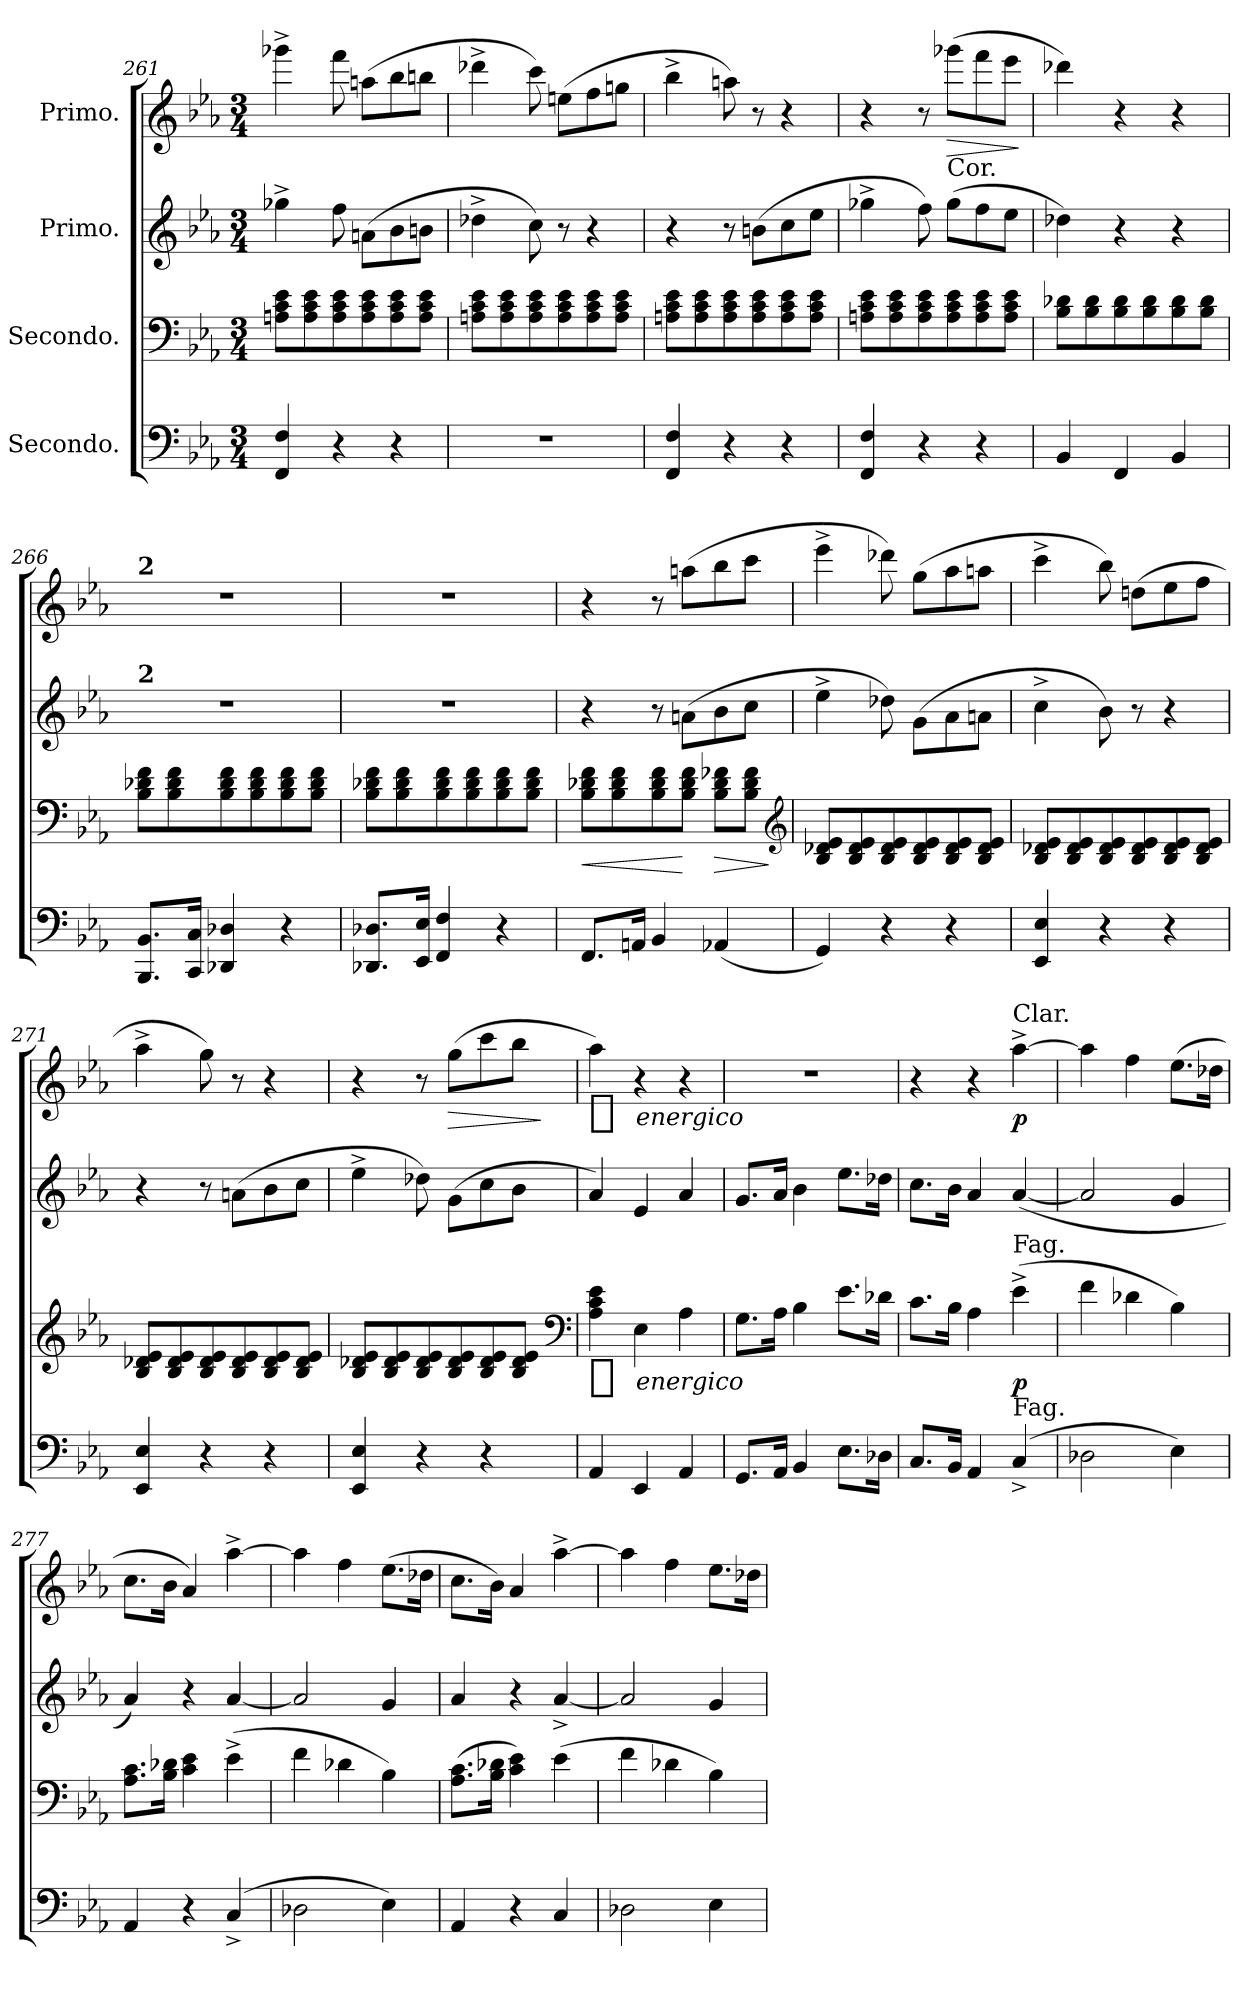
**kern	**kern	**dynam	**kern	**kern	**dynam
*part4	*part3	*part3	*part2	*part1	*part1
*staff4	*staff3	*staff3	*staff2	*staff1	*staff1
*I"Secondo.	*I"Secondo.	*	*I"Primo.	*I"Primo.	*
*clefF4	*clefF4	*	*clefG2	*clefG2	*
*k[b-e-a-]	*k[b-e-a-]	*	*k[b-e-a-]	*k[b-e-a-]	*
*c:	*c:	*	*c:	*c:	*
*M3/4	*M3/4	*	*M3/4	*M3/4	*
=261	=261	=261	=261	=261	=261
4FF/ 4F/	8An\ 8c\ 8e-\L	.	4gg-X^<\	4ggg-X^<\	.
.	8A\ 8c\ 8e-\	.	.	.	.
4r	8A\ 8c\ 8e-\	.	8ff\	8fff\	.
.	8A\ 8c\ 8e-\	.	(8an\L	(8aan\L	.
4r	8A\ 8c\ 8e-\	.	8b-\	8bb-\	.
.	8A\ 8c\ 8e-\J	.	8bn\J	8bbn\J	.
=262	=262	=262	=262	=262	=262
2.r	8An\ 8c\ 8e-\L	.	4dd-X^<\	4ddd-X^<\	.
.	8A\ 8c\ 8e-\	.	.	.	.
.	8A\ 8c\ 8e-\	.	8cc\)	8ccc\)	.
.	8A\ 8c\ 8e-\	.	8r	(8een\L	.
.	8A\ 8c\ 8e-\	.	4r	8ff\	.
.	8A\ 8c\ 8e-\J	.	.	8ggn\J	.
=263	=263	=263	=263	=263	=263
4FF/ 4F/	8An\ 8c\ 8e-\L	.	4r	4bb-^<\	.
.	8A\ 8c\ 8e-\	.	.	.	.
4r	8A\ 8c\ 8e-\	.	8r	8aan\)	.
.	8A\ 8c\ 8e-\	.	(8bn\L	8r	.
4r	8A\ 8c\ 8e-\	.	8cc\	4r	.
.	8A\ 8c\ 8e-\J	.	8ee-\J	.	.
=264	=264	=264	=264	=264	=264
4FF/ 4F/	8An\ 8c\ 8e-\L	.	4gg-X^<\	4r	.
.	8A\ 8c\ 8e-\	.	.	.	.
4r	8A\ 8c\ 8e-\	.	8ff\)	8r	.
!	!	!	!LO:TX:a:t=Cor.	!	!
!	!	!	!	!	!LO:HP:b
.	8A\ 8c\ 8e-\	.	(8gg-\L	(8ggg-X\L	>
4r	8A\ 8c\ 8e-\	.	8ff\	8fff\	.
.	8A\ 8c\ 8e-\J	.	8ee-\J	8eee-\J	.
.	.	.	.	.	]
=265	=265	=265	=265	=265	=265
4BB-/	8B-\ 8d-X\L	.	4dd-X\)	4ddd-X\)	.
.	8B-\ 8d-\	.	.	.	.
4FF/	8B-\ 8d-\	.	4r	4r	.
.	8B-\ 8d-\	.	.	.	.
4BB-/	8B-\ 8d-\	.	4r	4r	.
.	8B-\ 8d-\J	.	.	.	.
=266	=266	=266	=266	=266	=266
!	!	!	!	!LO:TX:a:B:t=2	!
!	!	!	!LO:TX:a:B:t=2	!	!
8.BBB-/ 8.BB-/L	8B-\ 8d-X\ 8f\L	.	2.r	2.r	.
.	8B-\ 8d-\ 8f\	.	.	.	.
16CC/ 16C/Jk	.	.	.	.	.
4DD-X/ 4D-X/	8B-\ 8d-\ 8f\	.	.	.	.
.	8B-\ 8d-\ 8f\	.	.	.	.
4r	8B-\ 8d-\ 8f\	.	.	.	.
.	8B-\ 8d-\ 8f\J	.	.	.	.
=267	=267	=267	=267	=267	=267
8.DD-X/ 8.D-X/L	8B-\ 8d-X\ 8f\L	.	2.r	2.r	.
.	8B-\ 8d-\ 8f\	.	.	.	.
16EE-/ 16E-/Jk	.	.	.	.	.
4FF/ 4F/	8B-\ 8d-\ 8f\	.	.	.	.
.	8B-\ 8d-\ 8f\	.	.	.	.
4r	8B-\ 8d-\ 8f\	.	.	.	.
.	8B-\ 8d-\ 8f\J	.	.	.	.
=268	=268	=268	=268	=268	=268
!	!	!LO:HP:b	!	!	!
8.FF/L	8B-\ 8d-X\ 8f\L	<	4r	4r	.
.	8B-\ 8d-\ 8f\	.	.	.	.
16AAn/Jk	.	.	.	.	.
4BB-/	8B-\ 8d-\ 8f\	.	8r	8r	.
.	8B-\ 8d-\ 8f\J	[	(8an\L	(8aan\L	.
!	!	!LO:HP:b	!	!	!
(4AA-X/	8B-\ 8d-\ 8f-X\L	>	8b-\	8bb-\	.
.	8B-\ 8d-\ 8f-\J	.	8cc\J	8ccc\J	.
*	*clefG2	*	*	*	*
.	.	]	.	.	.
=269	=269	=269	=269	=269	=269
4GG/)	8B-/ 8d-X/ 8e-/L	.	4ee-^<\	4eee-^<\	.
.	8B-/ 8d-/ 8e-/	.	.	.	.
4r	8B-/ 8d-/ 8e-/	.	8dd-X\)	8ddd-X\)	.
.	8B-/ 8d-/ 8e-/	.	(8g\L	(8gg\L	.
4r	8B-/ 8d-/ 8e-/	.	8a-\	8aa-\	.
.	8B-/ 8d-/ 8e-/J	.	8an\J	8aan\J	.
=270	=270	=270	=270	=270	=270
4EE-/ 4E-/	8B-/ 8d-X/ 8e-/L	.	4cc^<\	4ccc^<\	.
.	8B-/ 8d-/ 8e-/	.	.	.	.
4r	8B-/ 8d-/ 8e-/	.	8b-\)	8bb-\)	.
.	8B-/ 8d-/ 8e-/	.	8r	(8ddn\L	.
4r	8B-/ 8d-/ 8e-/	.	4r	8ee-\	.
.	8B-/ 8d-/ 8e-/J	.	.	8ff\J	.
=271	=271	=271	=271	=271	=271
4EE-/ 4E-/	8B-/ 8d-X/ 8e-/L	.	4r	4aa-^<\	.
.	8B-/ 8d-/ 8e-/	.	.	.	.
4r	8B-/ 8d-/ 8e-/	.	8r	8gg\)	.
.	8B-/ 8d-/ 8e-/	.	(8an\L	8r	.
4r	8B-/ 8d-/ 8e-/	.	8b-\	4r	.
.	8B-/ 8d-/ 8e-/J	.	8cc\J	.	.
=272	=272	=272	=272	=272	=272
4EE-/ 4E-/	8B-/ 8d-X/ 8e-/L	.	4ee-^<\	4r	.
.	8B-/ 8d-/ 8e-/	.	.	.	.
4r	8B-/ 8d-/ 8e-/	.	8dd-X\)	8r	.
!	!	!	!	!	!LO:HP:b
.	8B-/ 8d-/ 8e-/	.	(8g\L	(8gg\L	>
4r	8B-/ 8d-/ 8e-/	.	8cc\	8ccc\	.
.	8B-/ 8d-/ 8e-/J	.	8b-\J	8bb-\J	.
*	*clefF4	*	*	*	*
.	.	.	.	.	]
=273	=273	=273	=273	=273	=273
!	!	!LO:DY:t=%s energico	!	!	!LO:DY:t=%s energico
4AA-/	4A-\ 4c\ 4e-\	ff	4a-/)	4aa-\)	ff
4EE-/	4E-\	.	4e-/	4r	.
4AA-/	4A-\	.	4a-/	4r	.
=274	=274	=274	=274	=274	=274
8.GG/L	8.G\L	.	8.g/L	2.r	.
16AA-/Jk	16A-\Jk	.	16a-/Jk	.	.
4BB-/	4B-\	.	4b-\	.	.
8.E-\L	8.e-\L	.	8.ee-\L	.	.
16D-X\Jk	16d-X\Jk	.	16dd-X\Jk	.	.
=275	=275	=275	=275	=275	=275
8.C/L	8.c\L	.	8.cc\L	4r	.
16BB-/Jk	16B-\Jk	.	16b-\Jk	.	.
4AA-/	4A-\	.	4a-/	4r	.
!	!	!	!	!LO:TX:a:t=Clar.	!
!	!LO:TX:a:t=Fag.	!	!	!	!
!LO:TX:a:t=Fag.	!	!	!	!	!
(4C^/	(4e-^<\	p	(>[4a-/	[4aa-^<\	p
=276	=276	=276	=276	=276	=276
2D-X\	4f\	.	2a-/]	4aa-\]	.
.	4d-X\	.	.	4ff\	.
4E-\)	4B-\)	.	4g/	(8.ee-\L	.
.	.	.	.	16dd-X\Jk	.
=277	=277	=277	=277	=277	=277
4AA-/	8.A-\ 8.c\L	.	4a-/)	8.cc\L	.
.	16B-\ 16d-X\Jk	.	.	16b-\Jk	.
4r	4c\ 4e-\	.	4r	4a-/)	.
(4C^/	(4e-^<\	.	[4a-/	[4aa-^<\	.
=278	=278	=278	=278	=278	=278
2D-X\	4f\	.	2a-/]	4aa-\]	.
.	4d-X\	.	.	4ff\	.
4E-\)	4B-\)	.	4g/	(8.ee-\L	.
.	.	.	.	16dd-X\Jk	.
=279	=279	=279	=279	=279	=279
4AA-/	(8.A-\ 8.c\L	.	4a-/	8.cc\L	.
.	16B-\ 16d-X\Jk	.	.	16b-\Jk)	.
4r	4c\ 4e-\)	.	4r	4a-/	.
4C/	(4e-\	.	[4a-^>/	[4aa-^<\	.
=280	=280	=280	=280	=280	=280
2D-X\	4f\	.	2a-/]	4aa-\]	.
.	4d-X\	.	.	4ff\	.
4E-\	4B-\)	.	4g/	8.ee-\L	.
.	.	.	.	16dd-X\Jk	.
=	=	=	=	=	=
*-	*-	*-	*-	*-	*-
